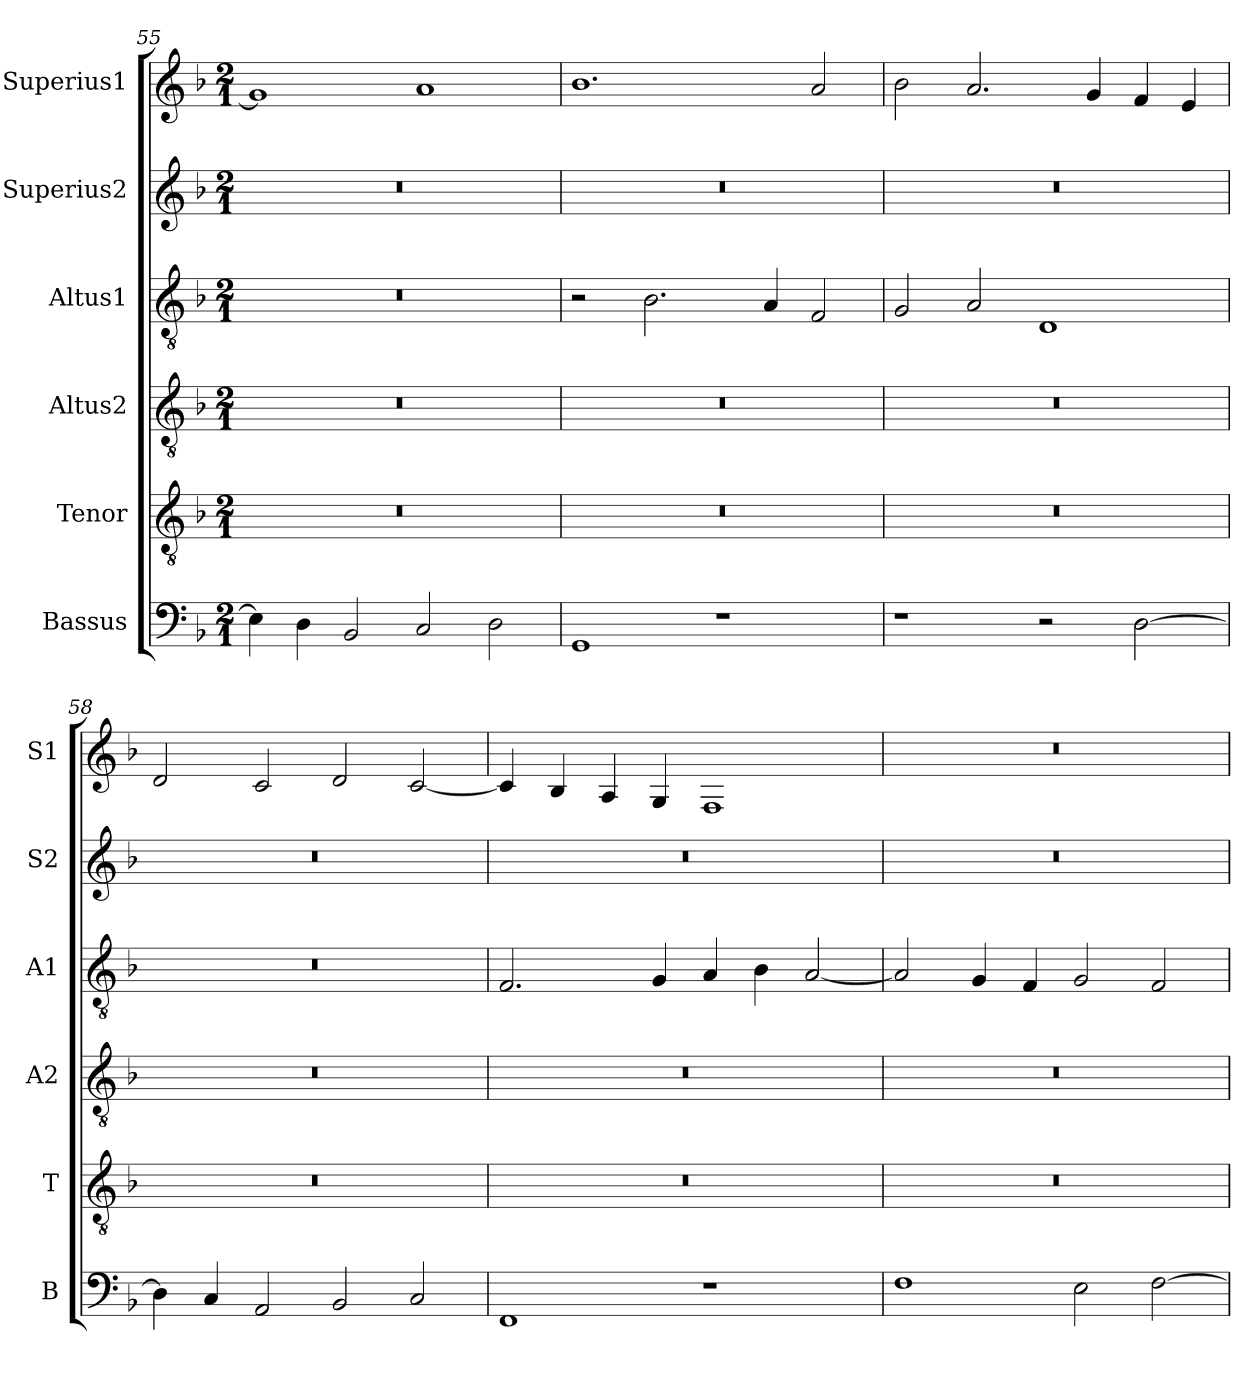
**kern	**kern	**kern	**kern	**kern	**kern
*part6	*part5	*part4	*part3	*part2	*part1
*staff6	*staff5	*staff4	*staff3	*staff2	*staff1
*I"Bassus	*I"Tenor	*I"Altus2	*I"Altus1	*I"Superius2	*I"Superius1
*I'B	*I'T	*I'A2	*I'A1	*I'S2	*I'S1
*clefF4	*clefGv2	*clefGv2	*clefGv2	*clefG2	*clefG2
*k[b-]	*k[b-]	*k[b-]	*k[b-]	*k[b-]	*k[b-]
*M2/1	*M2/1	*M2/1	*M2/1	*M2/1	*M2/1
=55	=55	=55	=55	=55	=55
4E-\]	0r	0r	0r	0r	1g]
4D\	.	.	.	.	.
2BB-/	.	.	.	.	.
2C/	.	.	.	.	1a
2D\	.	.	.	.	.
=56	=56	=56	=56	=56	=56
1GG	0r	0r	2r	0r	1.b-
.	.	.	2.B-\	.	.
1r	.	.	.	.	.
.	.	.	4A/	.	.
.	.	.	2F/	.	2a/
=57	=57	=57	=57	=57	=57
1r	0r	0r	2G/	0r	2b-\
.	.	.	2A/	.	2.a/
2r	.	.	1D	.	.
.	.	.	.	.	4g/
[2D\	.	.	.	.	4f/
.	.	.	.	.	4e/
=58	=58	=58	=58	=58	=58
4D\]	0r	0r	0r	0r	2d/
4C/	.	.	.	.	.
2AA/	.	.	.	.	2c/
2BB-/	.	.	.	.	2d/
2C/	.	.	.	.	[2c/
=59	=59	=59	=59	=59	=59
1FF	0r	0r	2.F/	0r	4c/]
.	.	.	.	.	4B-/
.	.	.	.	.	4A/
.	.	.	4G/	.	4G/
1r	.	.	4A/	.	1F
.	.	.	4B-\	.	.
.	.	.	[2A/	.	.
=60	=60	=60	=60	=60	=60
1F	0r	0r	2A/]	0r	0r
.	.	.	4G/	.	.
.	.	.	4F/	.	.
2E\	.	.	2G/	.	.
[2F\	.	.	2F/	.	.
=	=	=	=	=	=
*-	*-	*-	*-	*-	*-
